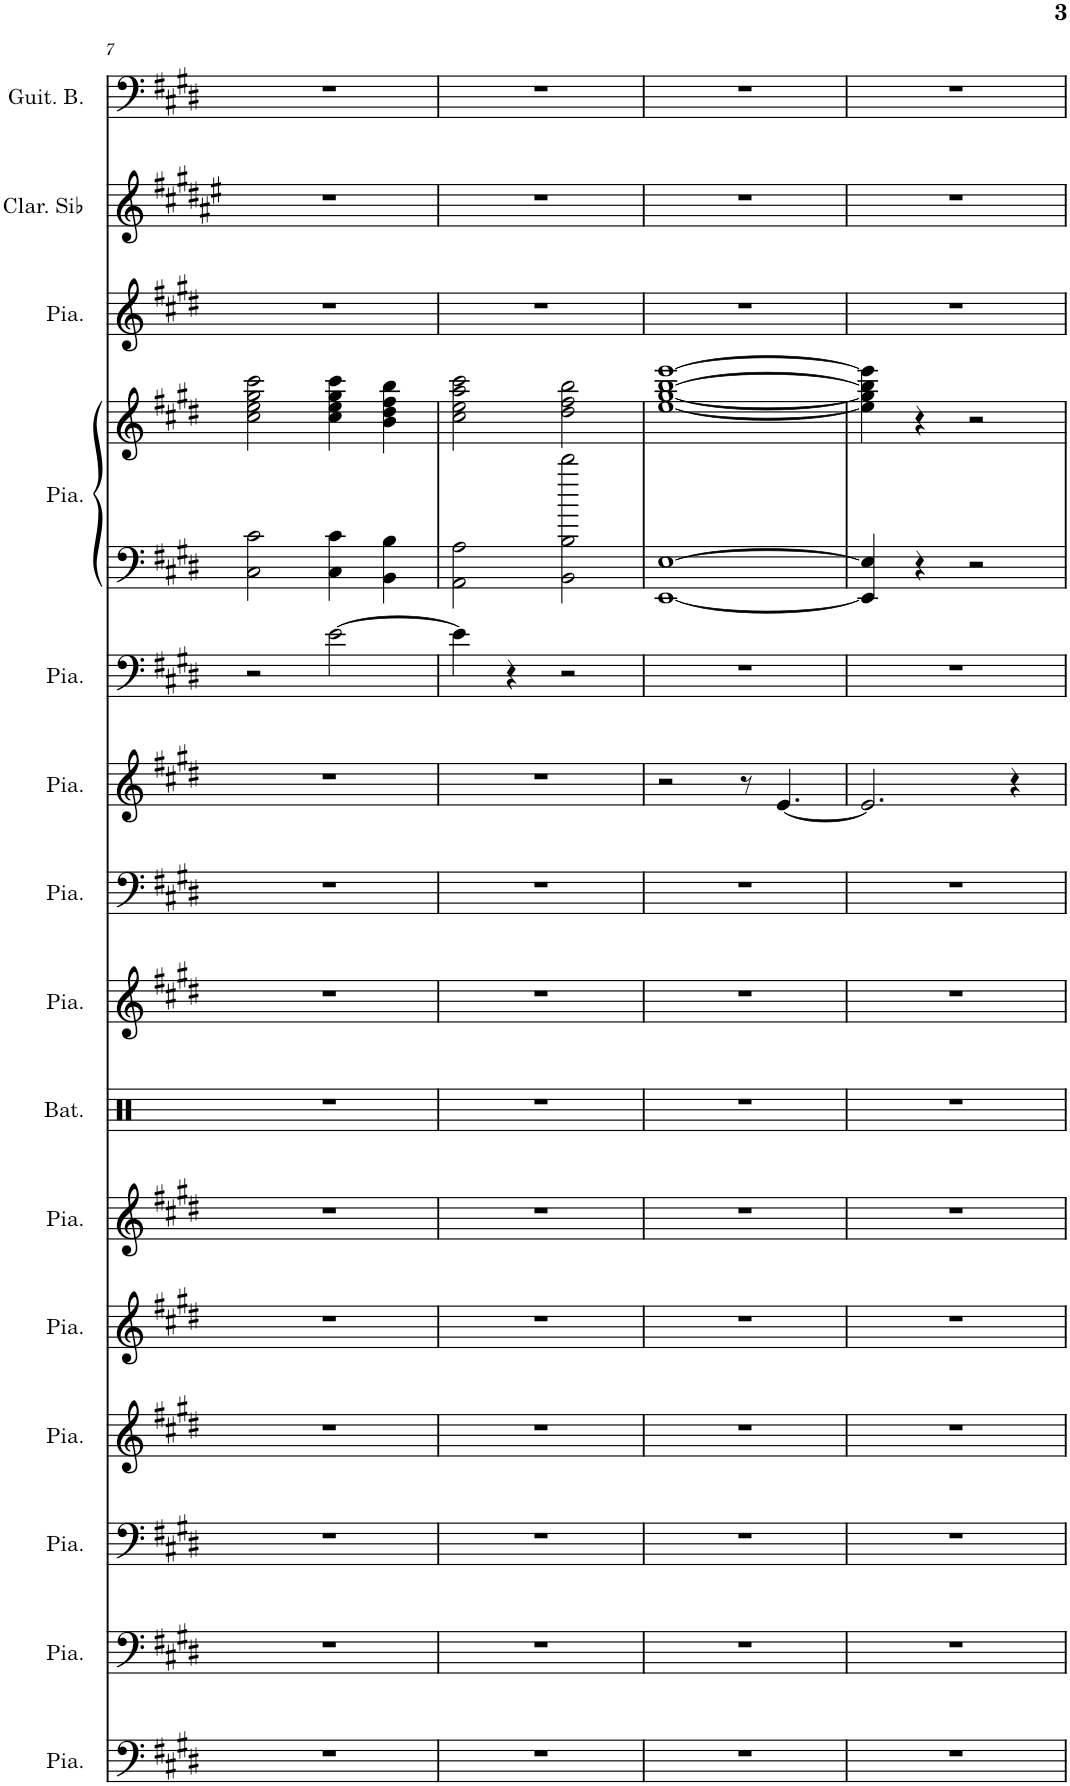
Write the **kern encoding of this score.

**kern	**kern	**kern	**kern	**kern	**kern	**kern	**kern	**kern	**kern	**kern	**kern	**kern	**kern	**kern	**kern
*part15	*part14	*part13	*part12	*part11	*part10	*part9	*part8	*part7	*part6	*part5	*part4	*part4	*part3	*part2	*part1
*staff16	*staff15	*staff14	*staff13	*staff12	*staff11	*staff10	*staff9	*staff8	*staff7	*staff6	*staff5	*staff4	*staff3	*staff2	*staff1
*I"Piano	*I"Piano	*I"Piano	*I"Piano	*I"Piano	*I"Piano	*I"Batterie	*I"Piano	*I"Piano	*I"Piano	*I"Piano	*I"Piano	*	*I"Piano	*I"Clarinette en Sib	*I"Guitare Basse
*I'Pia.	*I'Pia.	*I'Pia.	*I'Pia.	*I'Pia.	*I'Pia.	*I'Bat.	*I'Pia.	*I'Pia.	*I'Pia.	*I'Pia.	*I'Pia.	*	*I'Pia.	*I'Clar. Sib	*I'Guit. B.
!!LO:PB:g=z
*clefF4	*clefF4	*clefF4	*clefG2	*clefG2	*clefG2	*clefX	*clefG2	*clefF4	*clefG2	*clefF4	*clefF4	*clefG2	*clefG2	*clefG2	*clefF4
*	*	*	*	*	*	*	*	*	*	*	*	*	*	*Trd1c2	*Trd7c12
*k[f#c#g#d#]	*k[f#c#g#d#]	*k[f#c#g#d#]	*k[f#c#g#d#]	*k[f#c#g#d#]	*k[f#c#g#d#]	*k[]	*k[f#c#g#d#]	*k[f#c#g#d#]	*k[f#c#g#d#]	*k[f#c#g#d#]	*k[f#c#g#d#]	*k[f#c#g#d#]	*k[f#c#g#d#]	*k[f#c#g#d#a#e#]	*k[f#c#g#d#]
*M4/4	*M4/4	*M4/4	*M4/4	*M4/4	*M4/4	*M4/4	*M4/4	*M4/4	*M4/4	*M4/4	*M4/4	*M4/4	*M4/4	*M4/4	*M4/4
=7	=7	=7	=7	=7	=7	=7	=7	=7	=7	=7	=7	=7	=7	=7	=7
1r	1r	1r	1r	1r	1r	1r	1r	1r	1r	2r	2C#\ 2c#\	2cc#\ 2ee\ 2gg#\ 2ccc#\	1r	1r	1r
.	.	.	.	.	.	.	.	.	.	[2e\	4C#\ 4c#\	4cc#\ 4ee\ 4gg#\ 4ccc#\	.	.	.
.	.	.	.	.	.	.	.	.	.	.	4BB\ 4B\	4b\ 4dd#\ 4ff#\ 4bb\	.	.	.
=8	=8	=8	=8	=8	=8	=8	=8	=8	=8	=8	=8	=8	=8	=8	=8
1r	1r	1r	1r	1r	1r	1r	1r	1r	1r	4e\]	2AA\ 2A\	2cc#\ 2ee\ 2aa\ 2ccc#\	1r	1r	1r
.	.	.	.	.	.	.	.	.	.	4r	.	.	.	.	.
.	.	.	.	.	.	.	.	.	.	2r	2BB\ 2B\ 2ddd#\	2dd#\ 2ff#\ 2bb\	.	.	.
=9	=9	=9	=9	=9	=9	=9	=9	=9	=9	=9	=9	=9	=9	=9	=9
1r	1r	1r	1r	1r	1r	1r	1r	1r	2r	1r	[1EE [1E	[1ee [1gg# [1bb [1eee	1r	1r	1r
.	.	.	.	.	.	.	.	.	8r	.	.	.	.	.	.
.	.	.	.	.	.	.	.	.	[4.e/	.	.	.	.	.	.
=10	=10	=10	=10	=10	=10	=10	=10	=10	=10	=10	=10	=10	=10	=10	=10
1r	1r	1r	1r	1r	1r	1r	1r	1r	2.e/]	1r	4EE/] 4E/]	4ee\] 4gg#\] 4bb\] 4eee\]	1r	1r	1r
.	.	.	.	.	.	.	.	.	.	.	4r	4r	.	.	.
.	.	.	.	.	.	.	.	.	.	.	2r	2r	.	.	.
.	.	.	.	.	.	.	.	.	4r	.	.	.	.	.	.
=	=	=	=	=	=	=	=	=	=	=	=	=	=	=	=
*-	*-	*-	*-	*-	*-	*-	*-	*-	*-	*-	*-	*-	*-	*-	*-
